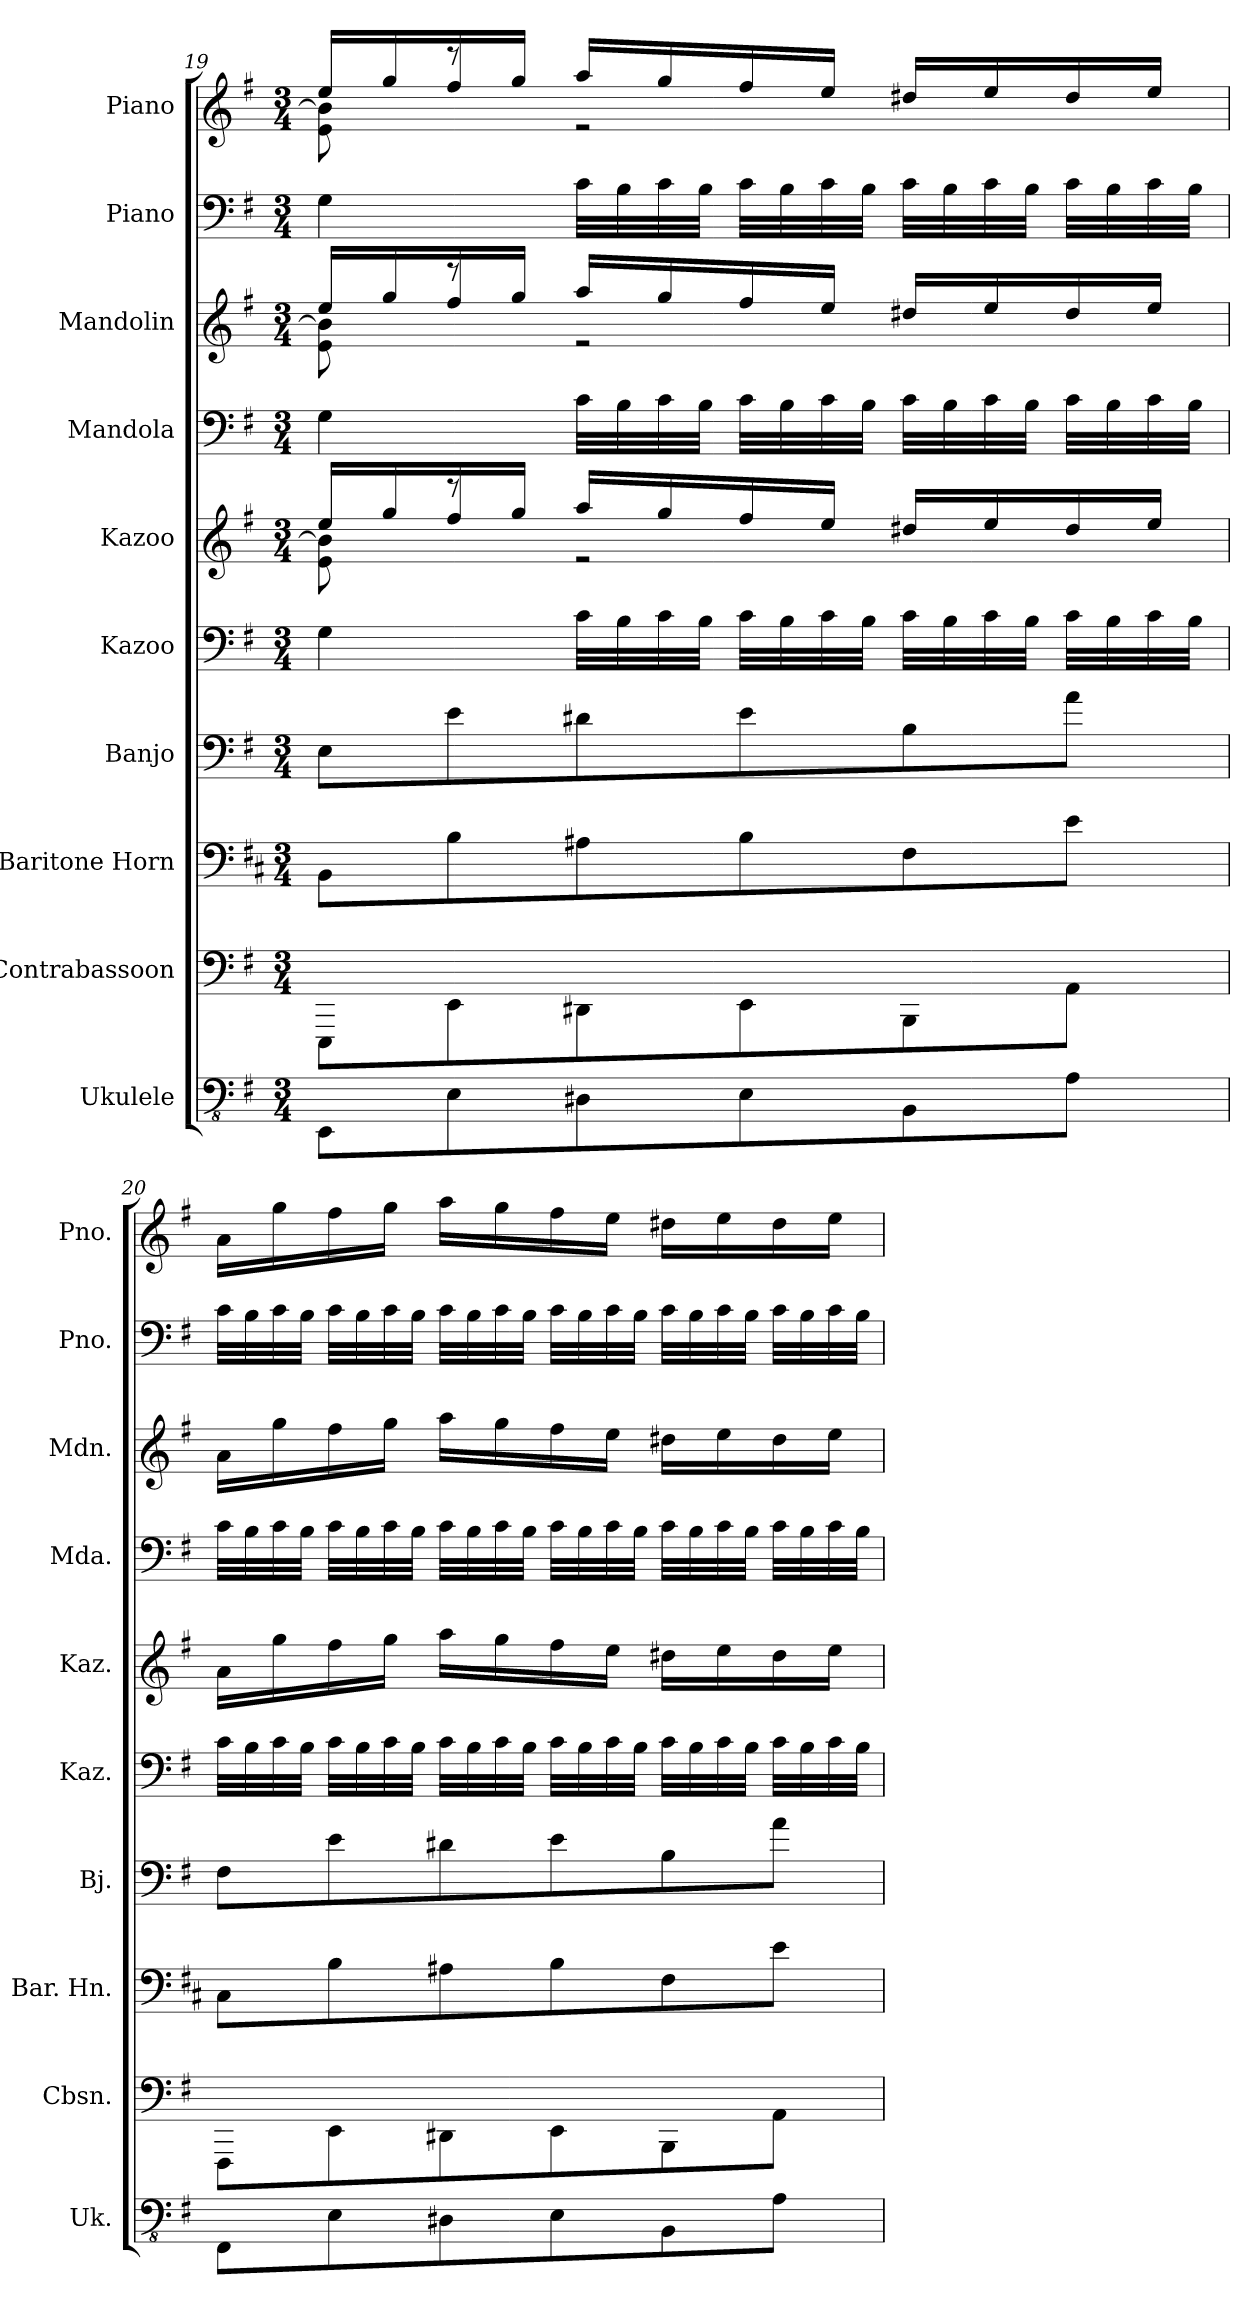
**kern	**kern	**kern	**kern	**kern	**kern	**kern	**kern	**kern	**kern
*part10	*part9	*part8	*part7	*part6	*part5	*part4	*part3	*part2	*part1
*staff10	*staff9	*staff8	*staff7	*staff6	*staff5	*staff4	*staff3	*staff2	*staff1
*I"Ukulele	*I"Contrabassoon	*I"Baritone Horn	*I"Banjo	*I"Kazoo	*I"Kazoo	*I"Mandola	*I"Mandolin	*I"Piano	*I"Piano
*I'Uk.	*I'Cbsn.	*I'Bar. Hn.	*I'Bj.	*I'Kaz.	*I'Kaz.	*I'Mda.	*I'Mdn.	*I'Pno.	*I'Pno.
*clefFv4	*clefF4	*clefF4	*clefF4	*clefF4	*clefG2	*clefF4	*	*clefF4	*clefG2
*	*ITrd7c12	*ITrd4c7	*ITrd7c12	*	*	*	*	*	*
*k[f#]	*k[f#]	*k[f#]	*k[f#]	*k[f#]	*k[f#]	*k[f#]	*k[f#]	*k[f#]	*k[f#]
*G:	*G:	*G:	*G:	*G:	*G:	*G:	*G:	*G:	*G:
*M3/4	*M3/4	*M3/4	*M3/4	*M3/4	*M3/4	*M3/4	*M3/4	*M3/4	*M3/4
=19	=19	=19	=19	=19	=19	=19	=19	=19	=19
*	*	*	*	*	*^	*	*^	*	*^
8EEE\L	8EEEE\L	8EE\L	8EE\L	4G\	8e\ 8b\]	16ee/LL	4G\	8e\ 8b\]	16ee/LL	4G\	8e\ 8b\]	16ee/LL
.	.	.	.	.	.	16gg/	.	.	16gg/	.	.	16gg/
8EE\	8EEE\	8E\	8E\	.	8r	16ff#/	.	8r	16ff#/	.	8r	16ff#/
.	.	.	.	.	.	16gg/JJ	.	.	16gg/JJ	.	.	16gg/JJ
8DD#X\	8DDD#X\	8D#X\	8D#X\	32c\LLL	16aa/LL	2r	32c\LLL	16aa/LL	2r	32c\LLL	16aa/LL	2r
.	.	.	.	32B\	.	.	32B\	.	.	32B\	.	.
.	.	.	.	32c\	16gg/	.	32c\	16gg/	.	32c\	16gg/	.
.	.	.	.	32B\JJJ	.	.	32B\JJJ	.	.	32B\JJJ	.	.
8EE\	8EEE\	8E\	8E\	32c\LLL	16ff#/	.	32c\LLL	16ff#/	.	32c\LLL	16ff#/	.
.	.	.	.	32B\	.	.	32B\	.	.	32B\	.	.
.	.	.	.	32c\	16ee/JJ	.	32c\	16ee/JJ	.	32c\	16ee/JJ	.
.	.	.	.	32B\JJJ	.	.	32B\JJJ	.	.	32B\JJJ	.	.
8BBB\	8BBBB\	8BB\	8BB\	32c\LLL	16dd#X/LL	.	32c\LLL	16dd#X/LL	.	32c\LLL	16dd#X/LL	.
.	.	.	.	32B\	.	.	32B\	.	.	32B\	.	.
.	.	.	.	32c\	16ee/	.	32c\	16ee/	.	32c\	16ee/	.
.	.	.	.	32B\JJJ	.	.	32B\JJJ	.	.	32B\JJJ	.	.
8AA\J	8AAA\J	8A\J	8A\J	32c\LLL	16dd#/	.	32c\LLL	16dd#/	.	32c\LLL	16dd#/	.
.	.	.	.	32B\	.	.	32B\	.	.	32B\	.	.
.	.	.	.	32c\	16ee/JJ	.	32c\	16ee/JJ	.	32c\	16ee/JJ	.
.	.	.	.	32B\JJJ	.	.	32B\JJJ	.	.	32B\JJJ	.	.
*	*	*	*	*	*v	*v	*	*v	*v	*	*v	*v
!!LO:LB:g=z
=20	=20	=20	=20	=20	=20	=20	=20	=20	=20
8FFF#\L	8FFFF#\L	8FF#\L	8FF#\L	32c\LLL	16a\LL	32c\LLL	16a\LL	32c\LLL	16a\LL
.	.	.	.	32B\	.	32B\	.	32B\	.
.	.	.	.	32c\	16gg\	32c\	16gg\	32c\	16gg\
.	.	.	.	32B\JJJ	.	32B\JJJ	.	32B\JJJ	.
8EE\	8EEE\	8E\	8E\	32c\LLL	16ff#\	32c\LLL	16ff#\	32c\LLL	16ff#\
.	.	.	.	32B\	.	32B\	.	32B\	.
.	.	.	.	32c\	16gg\JJ	32c\	16gg\JJ	32c\	16gg\JJ
.	.	.	.	32B\JJJ	.	32B\JJJ	.	32B\JJJ	.
8DD#X\	8DDD#X\	8D#X\	8D#X\	32c\LLL	16aa\LL	32c\LLL	16aa\LL	32c\LLL	16aa\LL
.	.	.	.	32B\	.	32B\	.	32B\	.
.	.	.	.	32c\	16gg\	32c\	16gg\	32c\	16gg\
.	.	.	.	32B\JJJ	.	32B\JJJ	.	32B\JJJ	.
8EE\	8EEE\	8E\	8E\	32c\LLL	16ff#\	32c\LLL	16ff#\	32c\LLL	16ff#\
.	.	.	.	32B\	.	32B\	.	32B\	.
.	.	.	.	32c\	16ee\JJ	32c\	16ee\JJ	32c\	16ee\JJ
.	.	.	.	32B\JJJ	.	32B\JJJ	.	32B\JJJ	.
8BBB\	8BBBB\	8BB\	8BB\	32c\LLL	16dd#X\LL	32c\LLL	16dd#X\LL	32c\LLL	16dd#X\LL
.	.	.	.	32B\	.	32B\	.	32B\	.
.	.	.	.	32c\	16ee\	32c\	16ee\	32c\	16ee\
.	.	.	.	32B\JJJ	.	32B\JJJ	.	32B\JJJ	.
8AA\J	8AAA\J	8A\J	8A\J	32c\LLL	16dd#\	32c\LLL	16dd#\	32c\LLL	16dd#\
.	.	.	.	32B\	.	32B\	.	32B\	.
.	.	.	.	32c\	16ee\JJ	32c\	16ee\JJ	32c\	16ee\JJ
.	.	.	.	32B\JJJ	.	32B\JJJ	.	32B\JJJ	.
=	=	=	=	=	=	=	=	=	=
*-	*-	*-	*-	*-	*-	*-	*-	*-	*-
